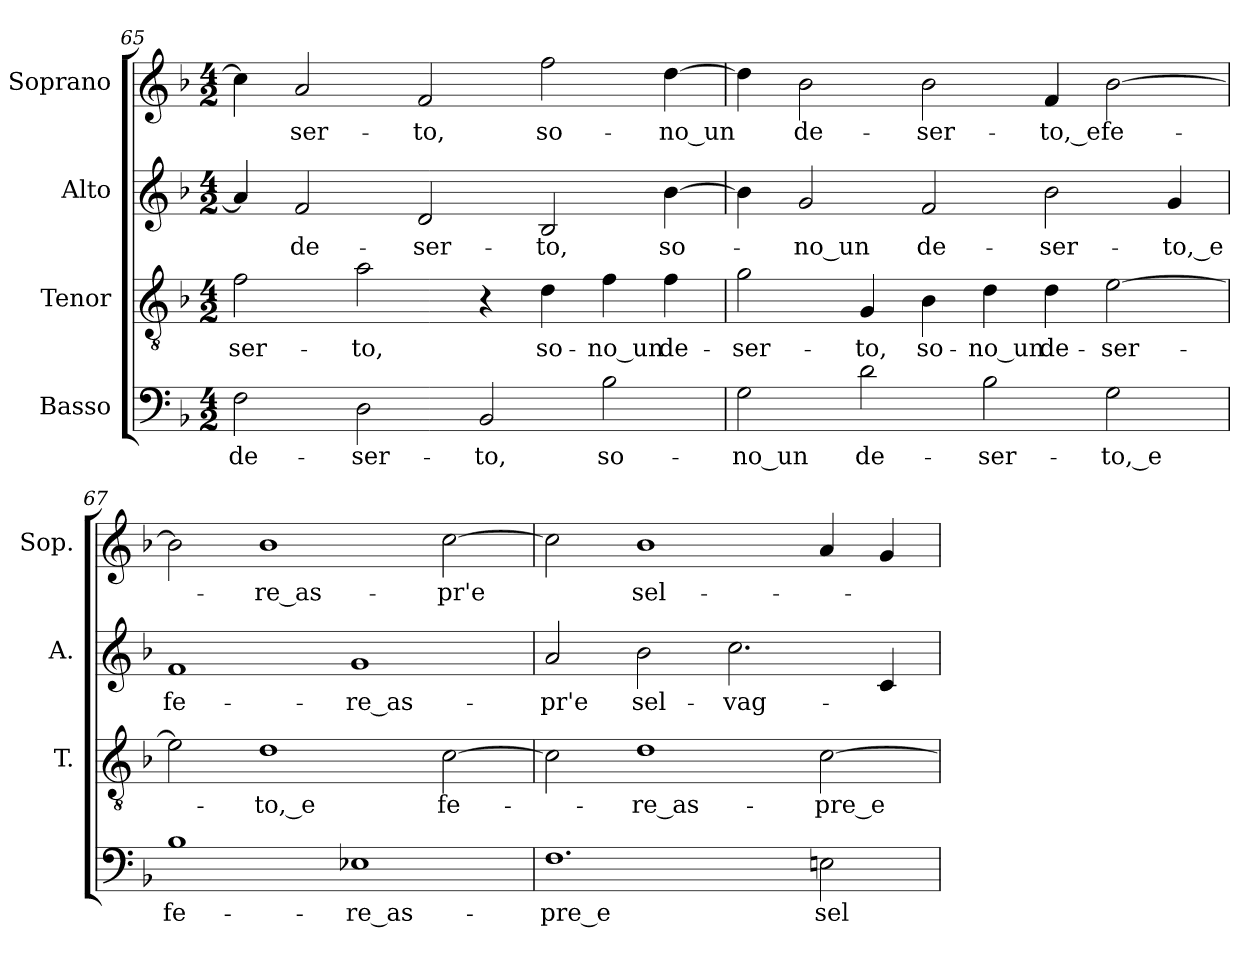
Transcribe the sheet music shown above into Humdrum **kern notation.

**kern	**text	**kern	**text	**kern	**text	**kern	**text
*part4	*part4	*part3	*part3	*part2	*part2	*part1	*part1
*staff4	*staff4	*staff3	*staff3	*staff2	*staff2	*staff1	*staff1
*I"Basso	*	*I"Tenor	*	*I"Alto	*	*I"Soprano	*
*	*	*I'T.	*	*I'A.	*	*I'Sop.	*
*clefF4	*	*clefGv2	*	*clefG2	*	*clefG2	*
*	*	*ITrd7c12	*	*	*	*	*
*k[b-]	*	*k[b-]	*	*k[b-]	*	*k[b-]	*
*F:	*	*F:	*	*F:	*	*F:	*
*M4/2	*	*M4/2	*	*M4/2	*	*M4/2	*
=65	=65	=65	=65	=65	=65	=65	=65
!	!LO:LY:b:color=#000000	!	!	!	!	!	!
!	!	!	!LO:LY:b:color=#000000	!	!	!	!
2Fi\	de-	2Fi\	-ser-	4ai/]	.	4cci\]	.
!	!	!	!	!	!LO:LY:b:color=#000000	!	!
!	!	!	!	!	!	!	!LO:LY:b:color=#000000
.	.	.	.	2fi/	de-	2ai/	-ser-
!	!LO:LY:b:color=#000000	!	!	!	!	!	!
!	!	!	!LO:LY:b:color=#000000	!	!	!	!
2Di\	-ser-	2Ai\	-to,	.	.	.	.
!	!	!	!	!	!LO:LY:b:color=#000000	!	!
!	!	!	!	!	!	!	!LO:LY:b:color=#000000
.	.	.	.	2di/	-ser-	2fi/	-to,
!	!LO:LY:b:color=#000000	!	!	!	!	!	!
2BB-i/	-to,	4r	.	.	.	.	.
!	!	!	!LO:LY:b:color=#000000	!	!	!	!
!	!	!	!	!	!LO:LY:b:color=#000000	!	!
!	!	!	!	!	!	!	!LO:LY:b:color=#000000
.	.	4Di\	so-	2B-i/	-to,	2ffi\	so-
!	!LO:LY:b:color=#000000	!	!	!	!	!	!
!	!	!	!LO:LY:b:color=#000000	!	!	!	!
2B-i\	so-	4Fi\	-no_un	.	.	.	.
!	!	!	!LO:LY:b:color=#000000	!	!	!	!
!	!	!	!	!	!LO:LY:b:color=#000000	!	!
!	!	!	!	!	!	!	!LO:LY:b:color=#000000
.	.	4Fi\	de-	[>4b-i\	so-	[>4ddi\	-no_un
!!LO:LB:g=z
=66	=66	=66	=66	=66	=66	=66	=66
!	!LO:LY:b:color=#000000	!	!	!	!	!	!
!	!	!	!LO:LY:b:color=#000000	!	!	!	!
2Gi\	-no_un	2Gi\	-ser-	4b-i\]	.	4ddi\]	.
!	!	!	!	!	!LO:LY:b:color=#000000	!	!
!	!	!	!	!	!	!	!LO:LY:b:color=#000000
.	.	.	.	2gi/	-no_un	2b-i\	de-
!	!LO:LY:b:color=#000000	!	!	!	!	!	!
!	!	!	!LO:LY:b:color=#000000	!	!	!	!
2di\	de-	4GGi/	-to,	.	.	.	.
!	!	!	!LO:LY:b:color=#000000	!	!	!	!
!	!	!	!	!	!LO:LY:b:color=#000000	!	!
!	!	!	!	!	!	!	!LO:LY:b:color=#000000
.	.	4BB-i\	so-	2fi/	de-	2b-i\	-ser-
!	!LO:LY:b:color=#000000	!	!	!	!	!	!
!	!	!	!LO:LY:b:color=#000000	!	!	!	!
2B-i\	-ser-	4Di\	-no_un	.	.	.	.
!	!	!	!LO:LY:b:color=#000000	!	!	!	!
!	!	!	!	!	!LO:LY:b:color=#000000	!	!
!	!	!	!	!	!	!	!LO:LY:b:color=#000000
.	.	4Di\	de-	2b-i\	-ser-	4fi/	-to,_e
!	!LO:LY:b:color=#000000	!	!	!	!	!	!
!	!	!	!LO:LY:b:color=#000000	!	!	!	!
!	!	!	!	!	!	!	!LO:LY:b:color=#000000
2Gi\	-to,_e	[>2Ei\	-ser-	.	.	[>2b-i\	fe-
!	!	!	!	!	!LO:LY:b:color=#000000	!	!
.	.	.	.	4gi/	-to,_e	.	.
=67	=67	=67	=67	=67	=67	=67	=67
!	!LO:LY:b:color=#000000	!	!	!	!	!	!
!	!	!	!	!	!LO:LY:b:color=#000000	!	!
1B-i	fe-	2Ei\]	.	1fi	fe-	2b-i\]	.
!	!	!	!LO:LY:b:color=#000000	!	!	!	!
!	!	!	!	!	!	!	!LO:LY:b:color=#000000
.	.	1Di	-to,_e	.	.	1b-i	-re_as-
!	!LO:LY:b:color=#000000	!	!	!	!	!	!
!	!	!	!	!	!LO:LY:b:color=#000000	!	!
1E-Xi	-re_as-	.	.	1gi	-re_as-	.	.
!	!	!	!LO:LY:b:color=#000000	!	!	!	!
!	!	!	!	!	!	!	!LO:LY:b:color=#000000
.	.	[>2Ci\	fe-	.	.	[>2cci\	-pr'e
=68	=68	=68	=68	=68	=68	=68	=68
!	!LO:LY:b:color=#000000	!	!	!	!	!	!
!	!	!	!	!	!LO:LY:b:color=#000000	!	!
1.Fi	-pre_e	2Ci\]	.	2ai/	-pr'e	2cci\]	.
!	!	!	!LO:LY:b:color=#000000	!	!	!	!
!	!	!	!	!	!LO:LY:b:color=#000000	!	!
!	!	!	!	!	!	!	!LO:LY:b:color=#000000
.	.	1Di	-re_as-	2b-i\	sel-	1b-i	sel-
!	!	!	!	!	!LO:LY:b:color=#000000	!	!
.	.	.	.	2.cci\	-vag-	.	.
!	!LO:LY:b:color=#000000	!	!	!	!	!	!
!	!	!	!LO:LY:b:color=#000000	!	!	!	!
2Eni\	sel-	[>2Ci\	-pre_e	.	.	4ai/	.
.	.	.	.	4ci/	.	4gi/	.
=	=	=	=	=	=	=	=
*-	*-	*-	*-	*-	*-	*-	*-
